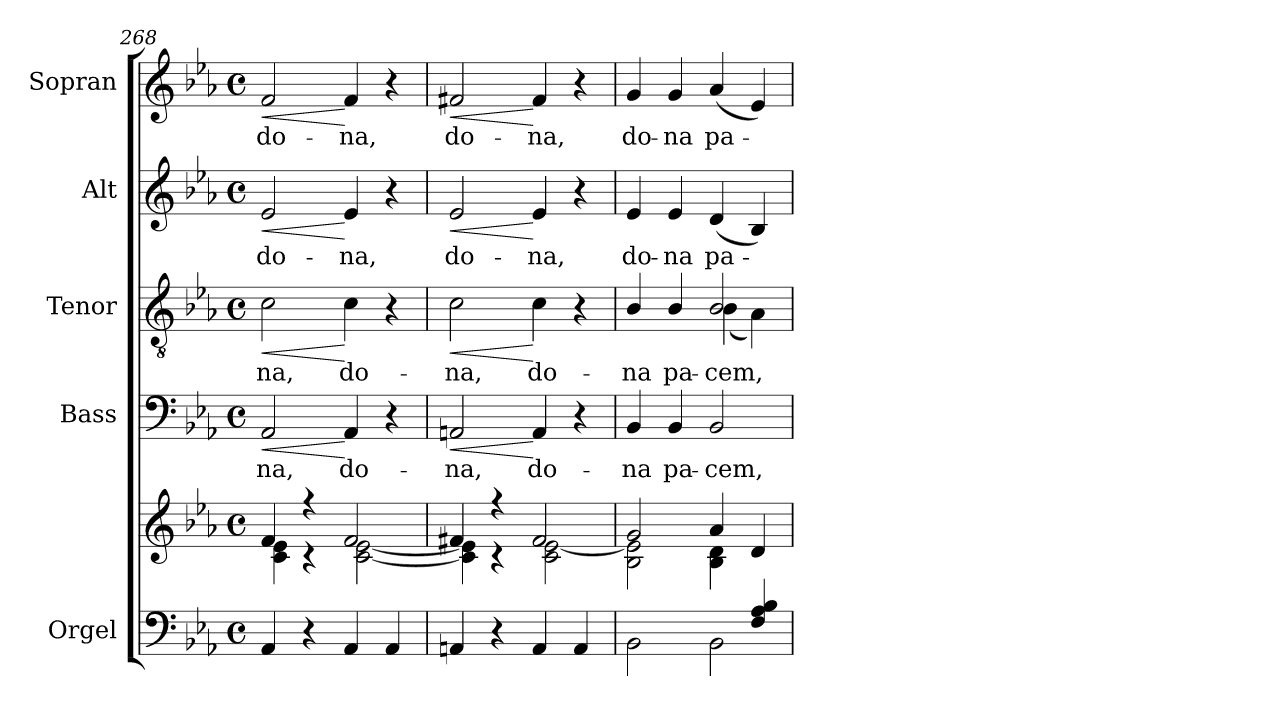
**kern	**kern	**kern	**text	**dynam	**kern	**text	**dynam	**kern	**text	**dynam	**kern	**text	**dynam
*part5	*part5	*part4	*part4	*part4	*part3	*part3	*part3	*part2	*part2	*part2	*part1	*part1	*part1
*staff6	*staff5	*staff4	*staff4	*staff4	*staff3	*staff3	*staff3	*staff2	*staff2	*staff2	*staff1	*staff1	*staff1
*I"Orgel	*	*I"Bass	*	*	*I"Tenor	*	*	*I"Alt	*	*	*I"Sopran	*	*
*I'Org.	*	*I'B.	*	*	*I'T.	*	*	*I'A.	*	*	*I'S.	*	*
*clefF4	*clefG2	*clefF4	*	*	*clefGv2	*	*	*clefG2	*	*	*clefG2	*	*
*k[b-e-a-]	*k[b-e-a-]	*k[b-e-a-]	*	*	*k[b-e-a-]	*	*	*k[b-e-a-]	*	*	*k[b-e-a-]	*	*
*E-:	*E-:	*E-:	*	*	*E-:	*	*	*E-:	*	*	*E-:	*	*
*M4/4	*M4/4	*M4/4	*	*	*M4/4	*	*	*M4/4	*	*	*M4/4	*	*
*met(c)	*met(c)	*met(c)	*	*	*met(c)	*	*	*met(c)	*	*	*met(c)	*	*
=268	=268	=268	=268	=268	=268	=268	=268	=268	=268	=268	=268	=268	=268
*	*^	*	*	*	*	*	*	*	*	*	*	*	*
!	!	!	!	!LO:LY:b	!LO:HP:b	!	!	!	!	!	!	!	!	!
!	!	!	!	!	!LO:HP:n=1:b	!	!LO:LY:b	!LO:HP:b	!	!	!	!	!	!
!	!	!	!	!	!	!	!	!LO:HP:n=1:b	!	!LO:LY:b	!LO:HP:b	!	!	!
!	!	!	!	!	!	!	!	!	!	!	!LO:HP:n=1:b	!	!LO:LY:b	!LO:HP:b
!	!	!	!	!	!	!	!	!	!	!	!	!	!	!LO:HP:n=1:b
4AA-/	4f/	4c\ 4e-\	2AA-/	-na,	< >	2c\	-na,	< >	2e-/	do-	< >	2f/	do-	< >
4r	4r	4r	.	.	.	.	.	.	.	.	.	.	.	.
!	!	!	!	!LO:LY:b	!	!	!LO:LY:b	!	!	!LO:LY:b	!	!	!LO:LY:b	!
4AA-/	2f/	[<2c\ [<2e-\	4AA-/	do-	[	4c\	do-	[	4e-/	-na,	[	4f/	-na,	[
4AA-/	.	.	4r	.	]	4r	.	]	4r	.	]	4r	.	]
=269	=269	=269	=269	=269	=269	=269	=269	=269	=269	=269	=269	=269	=269	=269
!	!	!	!	!LO:LY:b	!LO:HP:b	!	!	!	!	!	!	!	!	!
!	!	!	!	!	!LO:HP:n=1:b	!	!LO:LY:b	!LO:HP:b	!	!	!	!	!	!
!	!	!	!	!	!	!	!	!LO:HP:n=1:b	!	!LO:LY:b	!LO:HP:b	!	!	!
!	!	!	!	!	!	!	!	!	!	!	!LO:HP:n=1:b	!	!LO:LY:b	!LO:HP:b
!	!	!	!	!	!	!	!	!	!	!	!	!	!	!LO:HP:n=1:b
4AAn/	4f#X/	4c\] 4e-\]	2AAn/	-na,	< >	2c\	-na,	< >	2e-/	do-	< >	2f#X/	do-	< >
4r	4r	4r	.	.	.	.	.	.	.	.	.	.	.	.
!	!	!	!	!LO:LY:b	!	!	!LO:LY:b	!	!	!LO:LY:b	!	!	!LO:LY:b	!
4AA/	2f#/	2c\ [<2e-\	4AA/	do-	[	4c\	do-	[	4e-/	-na,	[	4f#/	-na,	[
4AA/	.	.	4r	.	]	4r	.	]	4r	.	]	4r	.	]
=270	=270	=270	=270	=270	=270	=270	=270	=270	=270	=270	=270	=270	=270	=270
*^	*	*	*	*	*	*	*	*	*	*	*	*	*	*
!	!	!	!	!	!LO:LY:b	!	!	!LO:LY:b	!	!	!LO:LY:b	!	!	!LO:LY:b	!
*	*	*	*	*	*	*	*^	*	*	*	*	*	*	*	*
2.ryy	2BB-\	2g/	2B-\ 2e-\]	4BB-/	-na	.	4B-/	2ryy	-na	.	4e-/	do-	.	4g/	do-	.
!	!	!	!	!	!LO:LY:b	!	!	!	!LO:LY:b	!	!	!LO:LY:b	!	!	!LO:LY:b	!
.	.	.	.	4BB-/	pa-	.	4B-/	.	pa-	.	4e-/	-na	.	4g/	-na	.
!	!	!	!	!	!LO:LY:b	!	!	!	!LO:LY:b	!	!	!LO:LY:b	!	!	!LO:LY:b	!
.	2BB-\	4a-/	4B-\ 4d\	2BB-/	-cem,	.	2B-/	(<4B-\	-cem,	.	(<4d/	pa-	.	(<4a-/	pa-	.
4F/ 4A-/ 4B-/	.	4d/	4ryy	.	.	.	.	4A-\)	.	.	4B-/)	.	.	4e-/)	.	.
*v	*v	*	*	*	*	*	*v	*v	*	*	*	*	*	*	*	*
*	*v	*v	*	*	*	*	*	*	*	*	*	*	*	*
=	=	=	=	=	=	=	=	=	=	=	=	=	=
*-	*-	*-	*-	*-	*-	*-	*-	*-	*-	*-	*-	*-	*-
